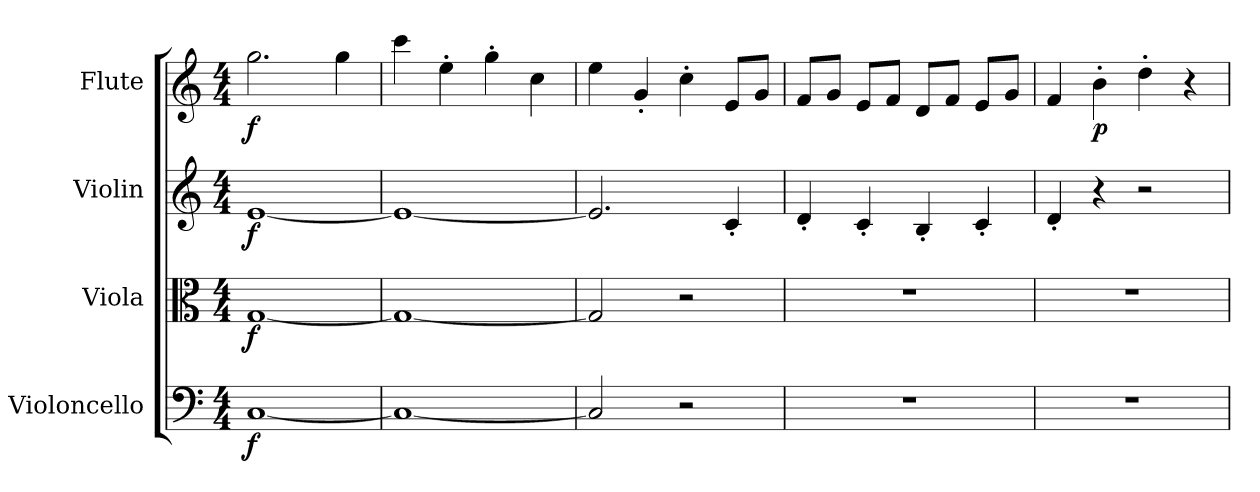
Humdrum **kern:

**kern	**dynam	**kern	**dynam	**kern	**dynam	**kern	**dynam
*part4	*part4	*part3	*part3	*part2	*part2	*part1	*part1
*staff4	*staff4	*staff3	*staff3	*staff2	*staff2	*staff1	*staff1
*I"Violoncello	*	*I"Viola	*	*I"Violin	*	*I"Flute	*
*I'Vc	*	*I'Vla	*	*I'Vln	*	*I'Fl	*
*clefF4	*	*clefC3	*	*clefG2	*	*clefG2	*
*k[]	*	*k[]	*	*k[]	*	*k[]	*
*C:	*	*C:	*	*C:	*	*C:	*
*M4/4	*	*M4/4	*	*M4/4	*	*M4/4	*
*MM140	*	*MM140	*	*MM140	*	*MM140	*
=	=	=	=	=	=	=	=
[1C	f	[1G	f	[1e	f	2.gg	f
.	.	.	.	.	.	4gg	.
=2	=2	=2	=2	=2	=2	=2	=2
1C_	.	1G_	.	1e_	.	4ccc	.
.	.	.	.	.	.	4ee'	.
.	.	.	.	.	.	4gg'	.
.	.	.	.	.	.	4cc	.
=3	=3	=3	=3	=3	=3	=3	=3
2C]	.	2G]	.	2.e]	.	4ee	.
.	.	.	.	.	.	4g'	.
2r	.	2r	.	.	.	4cc'	.
.	.	.	.	4c'	.	8e/L	.
.	.	.	.	.	.	8g/J	.
=4	=4	=4	=4	=4	=4	=4	=4
1r	.	1r	.	4d'	.	8f/L	.
.	.	.	.	.	.	8g/J	.
.	.	.	.	4c'	.	8e/L	.
.	.	.	.	.	.	8f/J	.
.	.	.	.	4B'	.	8d/L	.
.	.	.	.	.	.	8f/J	.
.	.	.	.	4c'	.	8e/L	.
.	.	.	.	.	.	8g/J	.
=5	=5	=5	=5	=5	=5	=5	=5
1r	.	1r	.	4d'	.	4f	.
.	.	.	.	4r	.	4b'	p
.	.	.	.	2r	.	4dd'	.
.	.	.	.	.	.	4r	.
=	=	=	=	=	=	=	=
*-	*-	*-	*-	*-	*-	*-	*-
